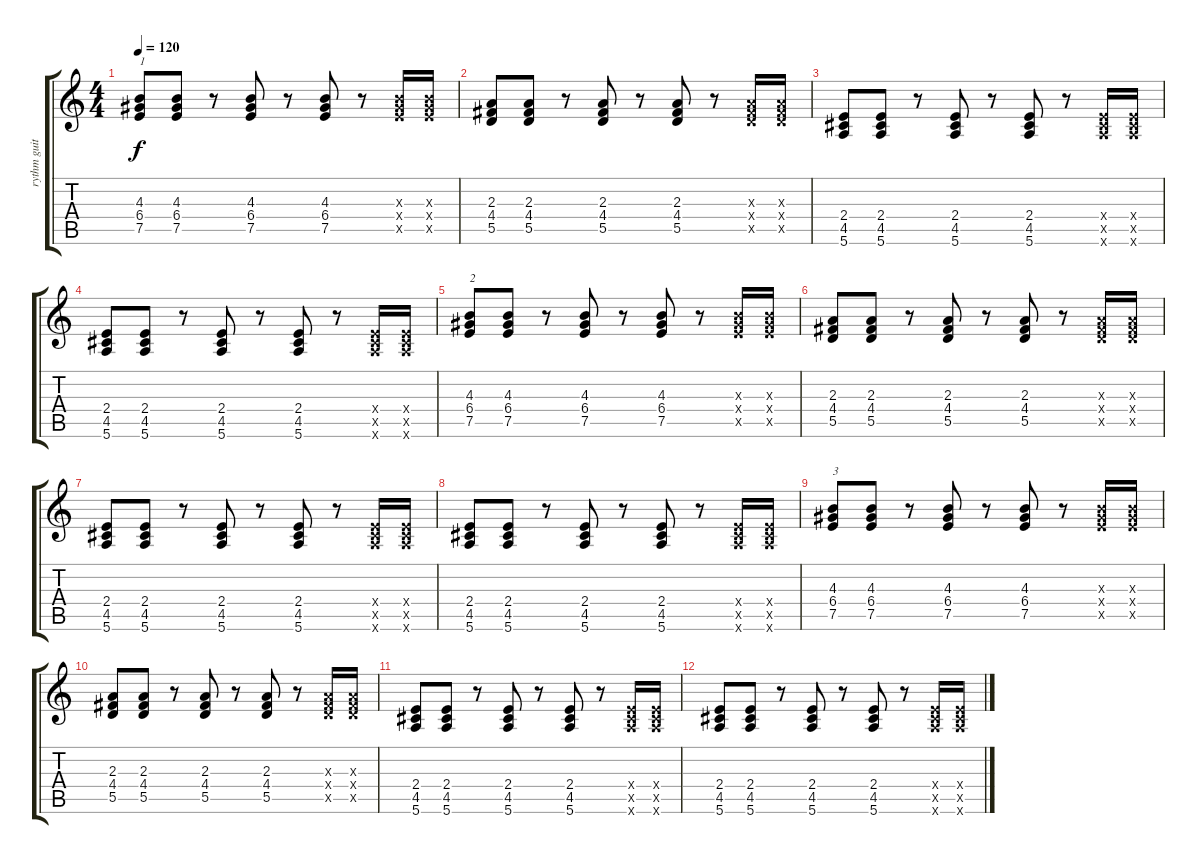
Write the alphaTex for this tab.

\track ("rythm guitar" "rythm guit") {instrument acousticguitarnylon}
\staff {score tabs}
\tuning (E4 B3 G3 D3 A2 E2) {hide}
\ts (4 4)
\tempo 120
\clef g2
\ks c
(4.3 6.4 7.5).8{txt "1" dy f instrument acousticguitarnylon} (4.3 6.4 7.5).8 r.8 (4.3 6.4 7.5).8 r.8 (4.3 6.4 7.5).8 r.8 (4.3{x} 6.4{x} 7.5{x}).16 (4.3{x} 6.4{x} 7.5{x}).16 |
(2.3 4.4 5.5).8 (2.3 4.4 5.5).8 r.8 (2.3 4.4 5.5).8 r.8 (2.3 4.4 5.5).8 r.8 (2.3{x} 4.4{x} 5.5{x}).16 (2.3{x} 4.4{x} 5.5{x}).16 |
(2.4 4.5 5.6).8 (2.4 4.5 5.6).8 r.8 (2.4 4.5 5.6).8 r.8 (2.4 4.5 5.6).8 r.8 (2.4{x} 4.5{x} 5.6{x}).16 (2.4{x} 4.5{x} 5.6{x}).16 |
(2.4 4.5 5.6).8 (2.4 4.5 5.6).8 r.8 (2.4 4.5 5.6).8 r.8 (2.4 4.5 5.6).8 r.8 (2.4{x} 4.5{x} 5.6{x}).16 (2.4{x} 4.5{x} 5.6{x}).16 |
(4.3 6.4 7.5).8{txt "2"} (4.3 6.4 7.5).8 r.8 (4.3 6.4 7.5).8 r.8 (4.3 6.4 7.5).8 r.8 (4.3{x} 6.4{x} 7.5{x}).16 (4.3{x} 6.4{x} 7.5{x}).16 |
(2.3 4.4 5.5).8 (2.3 4.4 5.5).8 r.8 (2.3 4.4 5.5).8 r.8 (2.3 4.4 5.5).8 r.8 (2.3{x} 4.4{x} 5.5{x}).16 (2.3{x} 4.4{x} 5.5{x}).16 |
(2.4 4.5 5.6).8 (2.4 4.5 5.6).8 r.8 (2.4 4.5 5.6).8 r.8 (2.4 4.5 5.6).8 r.8 (2.4{x} 4.5{x} 5.6{x}).16 (2.4{x} 4.5{x} 5.6{x}).16 |
(2.4 4.5 5.6).8 (2.4 4.5 5.6).8 r.8 (2.4 4.5 5.6).8 r.8 (2.4 4.5 5.6).8 r.8 (2.4{x} 4.5{x} 5.6{x}).16 (2.4{x} 4.5{x} 5.6{x}).16 |
(4.3 6.4 7.5).8{txt "3"} (4.3 6.4 7.5).8 r.8 (4.3 6.4 7.5).8 r.8 (4.3 6.4 7.5).8 r.8 (4.3{x} 6.4{x} 7.5{x}).16 (4.3{x} 6.4{x} 7.5{x}).16 |
(2.3 4.4 5.5).8 (2.3 4.4 5.5).8 r.8 (2.3 4.4 5.5).8 r.8 (2.3 4.4 5.5).8 r.8 (2.3{x} 4.4{x} 5.5{x}).16 (2.3{x} 4.4{x} 5.5{x}).16 |
(2.4 4.5 5.6).8 (2.4 4.5 5.6).8 r.8 (2.4 4.5 5.6).8 r.8 (2.4 4.5 5.6).8 r.8 (2.4{x} 4.5{x} 5.6{x}).16 (2.4{x} 4.5{x} 5.6{x}).16 |
(2.4 4.5 5.6).8 (2.4 4.5 5.6).8 r.8 (2.4 4.5 5.6).8 r.8 (2.4 4.5 5.6).8 r.8 (2.4{x} 4.5{x} 5.6{x}).16 (2.4{x} 4.5{x} 5.6{x}).16
